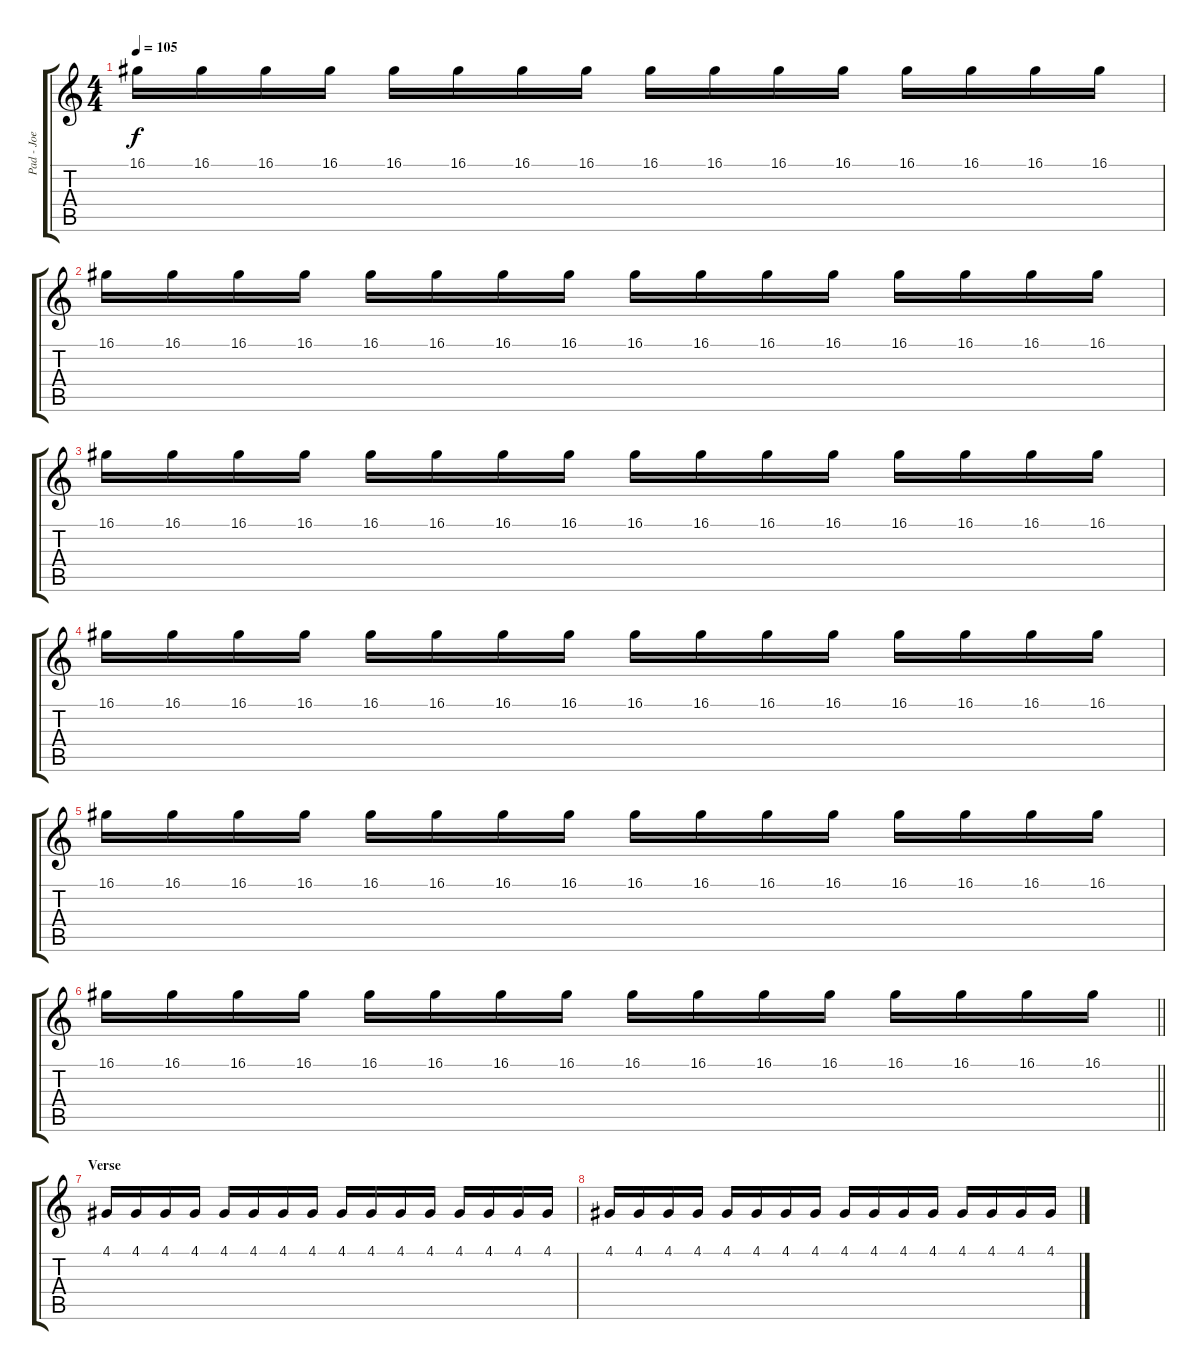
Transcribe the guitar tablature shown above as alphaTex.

\track ("Pad - Joe Hahn" "Pad - Joe ") {instrument kalimba}
\staff {score tabs}
\tuning (E4 B3 G3 D3 A2 E2) {hide}
\ts (4 4)
\tempo 105
\clef g2
\ks c
16.1.16{dy f} 16.1.16 16.1.16 16.1.16 16.1.16 16.1.16 16.1.16 16.1.16 16.1.16 16.1.16 16.1.16 16.1.16 16.1.16 16.1.16 16.1.16 16.1.16 |
16.1.16 16.1.16 16.1.16 16.1.16 16.1.16 16.1.16 16.1.16 16.1.16 16.1.16 16.1.16 16.1.16 16.1.16 16.1.16 16.1.16 16.1.16 16.1.16 |
16.1.16{volume 6} 16.1.16 16.1.16 16.1.16 16.1.16 16.1.16 16.1.16 16.1.16 16.1.16 16.1.16 16.1.16 16.1.16 16.1.16 16.1.16 16.1.16 16.1.16 |
16.1.16 16.1.16 16.1.16 16.1.16 16.1.16 16.1.16 16.1.16 16.1.16 16.1.16 16.1.16 16.1.16 16.1.16 16.1.16 16.1.16 16.1.16 16.1.16 |
16.1.16 16.1.16 16.1.16 16.1.16 16.1.16 16.1.16 16.1.16 16.1.16 16.1.16 16.1.16 16.1.16 16.1.16 16.1.16 16.1.16 16.1.16 16.1.16 |
\barLineRight lightlight
16.1.16 16.1.16 16.1.16 16.1.16 16.1.16 16.1.16 16.1.16 16.1.16 16.1.16 16.1.16 16.1.16 16.1.16 16.1.16 16.1.16 16.1.16 16.1.16 |
\section ("" "Verse")
4.1.16{volume 5} 4.1.16 4.1.16 4.1.16 4.1.16 4.1.16 4.1.16 4.1.16 4.1.16 4.1.16 4.1.16 4.1.16 4.1.16 4.1.16 4.1.16 4.1.16 |
4.1.16{volume 5} 4.1.16 4.1.16 4.1.16 4.1.16 4.1.16 4.1.16 4.1.16 4.1.16 4.1.16 4.1.16 4.1.16 4.1.16 4.1.16 4.1.16 4.1.16
